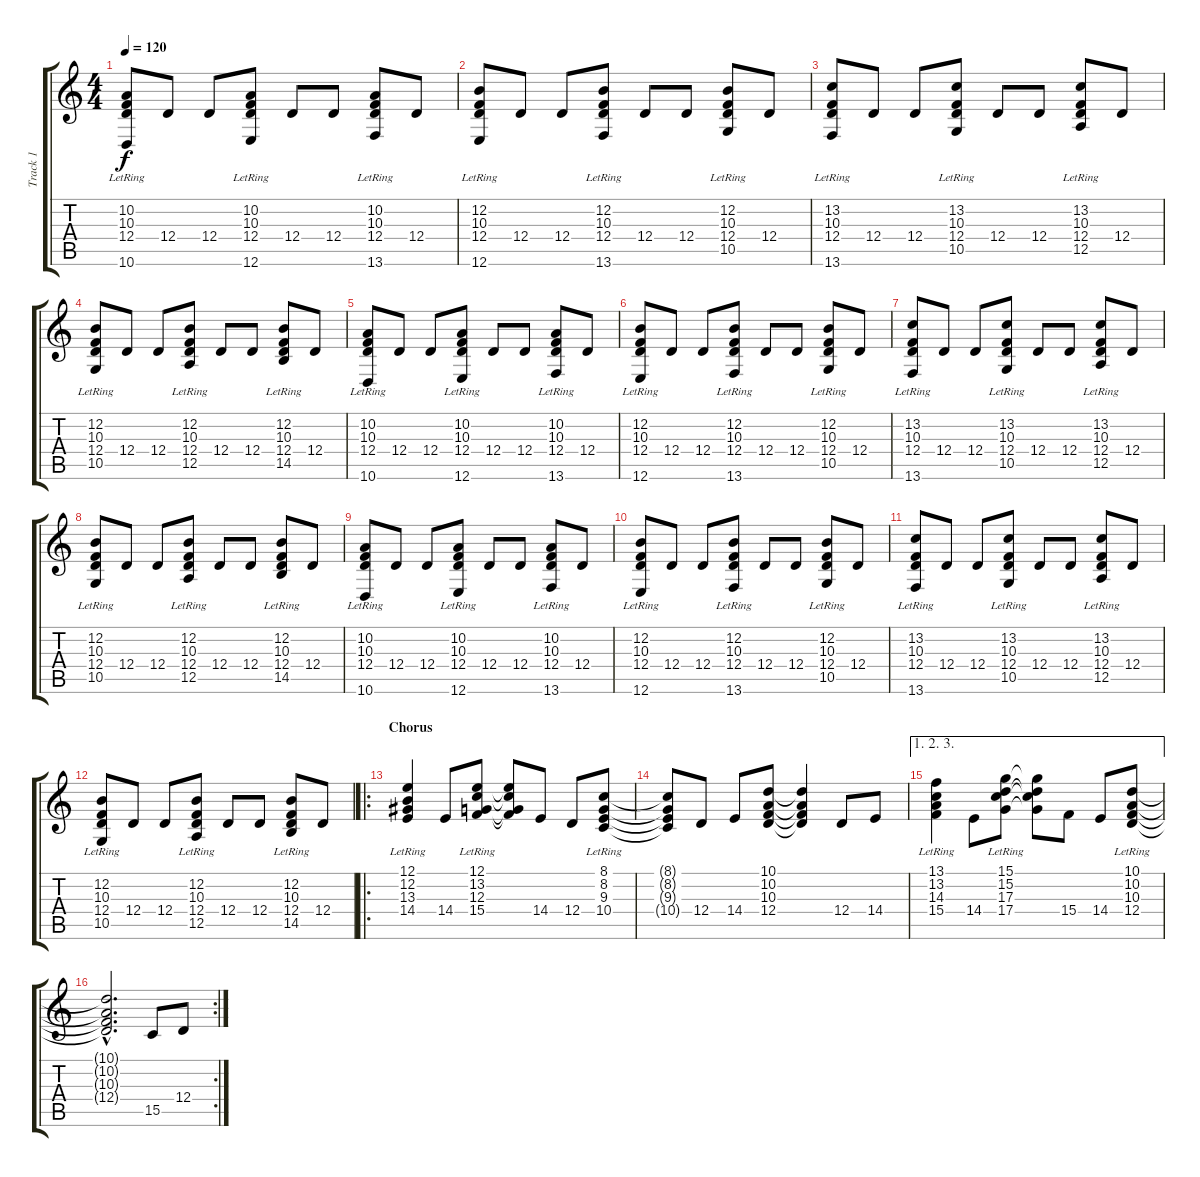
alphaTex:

\track ("Track 1" "Track 1") {instrument acousticgrandpiano}
\staff {score tabs}
\tuning (E4 B3 G3 D3 A2 E2) {hide}
\ts (4 4)
\tempo 120
\clef g2
\ks c
(10.2 10.3 12.4 10.6{lr}).8{dy f} 12.4.8 12.4.8 (10.2 10.3 12.4 12.6{lr}).8 12.4.8 12.4.8 (10.2 10.3 12.4 13.6{lr}).8 12.4.8 |
(12.2 10.3 12.4 12.6{lr}).8 12.4.8 12.4.8 (12.2 10.3 12.4 13.6{lr}).8 12.4.8 12.4.8 (12.2 10.3 12.4 10.5{lr}).8 12.4.8 |
(13.2 10.3 12.4 13.6{lr}).8 12.4.8 12.4.8 (13.2 10.3 12.4 10.5{lr}).8 12.4.8 12.4.8 (13.2 10.3 12.4 12.5{lr}).8 12.4.8 |
(12.2 10.3 12.4 10.5{lr}).8 12.4.8 12.4.8 (12.2 10.3 12.4 12.5{lr}).8 12.4.8 12.4.8 (12.2 10.3 12.4 14.5{lr}).8 12.4.8 |
(10.2 10.3 12.4 10.6{lr}).8 12.4.8 12.4.8 (10.2 10.3 12.4 12.6{lr}).8 12.4.8 12.4.8 (10.2 10.3 12.4 13.6{lr}).8 12.4.8 |
(12.2 10.3 12.4 12.6{lr}).8 12.4.8 12.4.8 (12.2 10.3 12.4 13.6{lr}).8 12.4.8 12.4.8 (12.2 10.3 12.4 10.5{lr}).8 12.4.8 |
(13.2 10.3 12.4 13.6{lr}).8 12.4.8 12.4.8 (13.2 10.3 12.4 10.5{lr}).8 12.4.8 12.4.8 (13.2 10.3 12.4 12.5{lr}).8 12.4.8 |
(12.2 10.3 12.4 10.5{lr}).8 12.4.8 12.4.8 (12.2 10.3 12.4 12.5{lr}).8 12.4.8 12.4.8 (12.2 10.3 12.4 14.5{lr}).8 12.4.8 |
(10.2 10.3 12.4 10.6{lr}).8 12.4.8 12.4.8 (10.2 10.3 12.4 12.6{lr}).8 12.4.8 12.4.8 (10.2 10.3 12.4 13.6{lr}).8 12.4.8 |
(12.2 10.3 12.4 12.6{lr}).8 12.4.8 12.4.8 (12.2 10.3 12.4 13.6{lr}).8 12.4.8 12.4.8 (12.2 10.3 12.4 10.5{lr}).8 12.4.8 |
(13.2 10.3 12.4 13.6{lr}).8 12.4.8 12.4.8 (13.2 10.3 12.4 10.5{lr}).8 12.4.8 12.4.8 (13.2 10.3 12.4 12.5{lr}).8 12.4.8 |
(12.2 10.3 12.4 10.5{lr}).8 12.4.8 12.4.8 (12.2 10.3 12.4 12.5{lr}).8 12.4.8 12.4.8 (12.2 10.3 12.4 14.5{lr}).8 12.4.8 |
\ro
\section ("" "Chorus")
(12.1{lr} 12.2{lr} 13.3{lr} 14.4).4 14.4.8 (12.1{lr} 13.2{lr} 12.3{lr} 15.4).8 (12.1{t} 13.2{t} 12.3{t} 15.4{t}).8 14.4.8 12.4.8 (8.1{lr} 8.2{lr} 9.3{lr} 10.4).8 |
(8.1{t} 8.2{t} 9.3{t} 10.4{t}).8 12.4.8 14.4.8 (10.1 10.2 10.3 12.4).8 (10.1{t} 10.2{t} 10.3{t} 12.4{t}).4 12.4.8 14.4.8 |
\ae (1 2 3)
(13.1{lr} 13.2{lr} 14.3{lr} 15.4).4 14.4.8 (15.1{lr} 15.2 17.3{lr} 17.4).8 (15.1{t} 15.2{t} 17.3{t} 17.4{t}).8 15.4.8 14.4.8 (10.1{lr} 10.2{lr} 10.3{lr} 12.4).8 |
\rc 2
(10.1{hac t} 10.2{hac t} 10.3{hac t} 12.4{hac t}).2{d} 15.5.8 12.4.8
